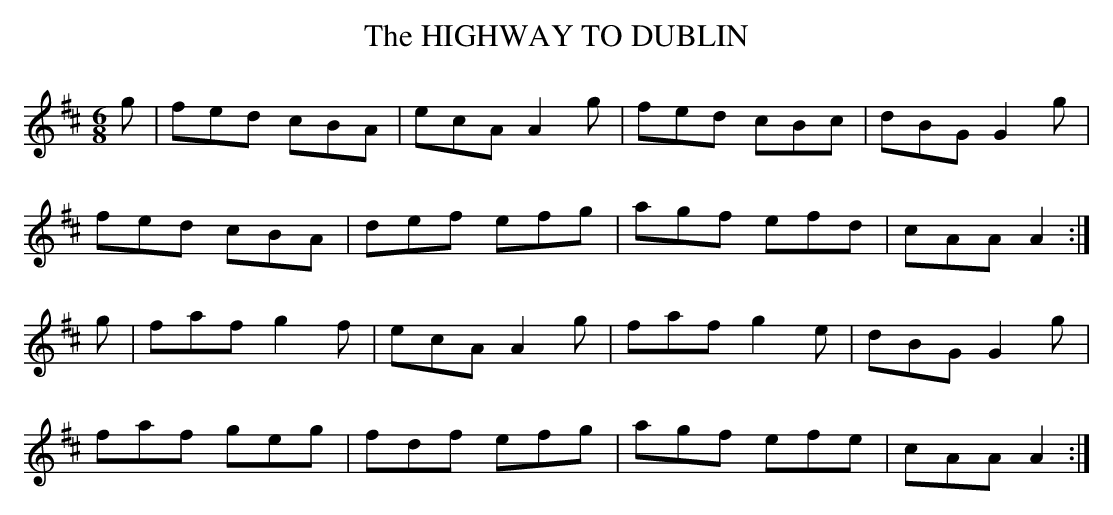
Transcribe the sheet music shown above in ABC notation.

X:1
T:HIGHWAY TO DUBLIN, The
may not be correct.
M:6/8
L:1/8
K:Amix
g|fed cBA|ecA A2g|fed cBc|dBG G2g|
fed cBA|def efg|agf efd|cAA A2 :|
g|faf g2f|ecA A2g|faf g2e|dBG G2g|
faf geg|fdf efg|agf efe|cAA A2 :|
